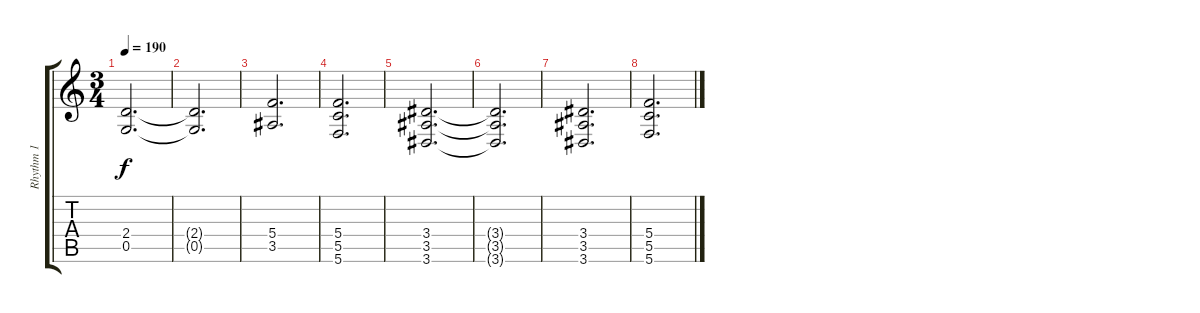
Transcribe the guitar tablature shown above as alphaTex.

\track ("Rhythm 1" "Rhythm 1") {instrument distortionguitar}
\staff {score tabs}
\tuning (D4 A3 F3 C3 G2 C2) {hide}
\ts (3 4)
\tempo 190
\clef g2
\ks c
(2.4 0.5).2{d dy f} |
(2.4{t} 0.5{t}).2{d} |
(5.4 3.5).2{d} |
(5.4 5.5 5.6).2{d} |
(3.4 3.5 3.6).2{d} |
(3.4{t} 3.5{t} 3.6{t}).2{d} |
(3.4 3.5 3.6).2{d} |
(5.4 5.5 5.6).2{d}
